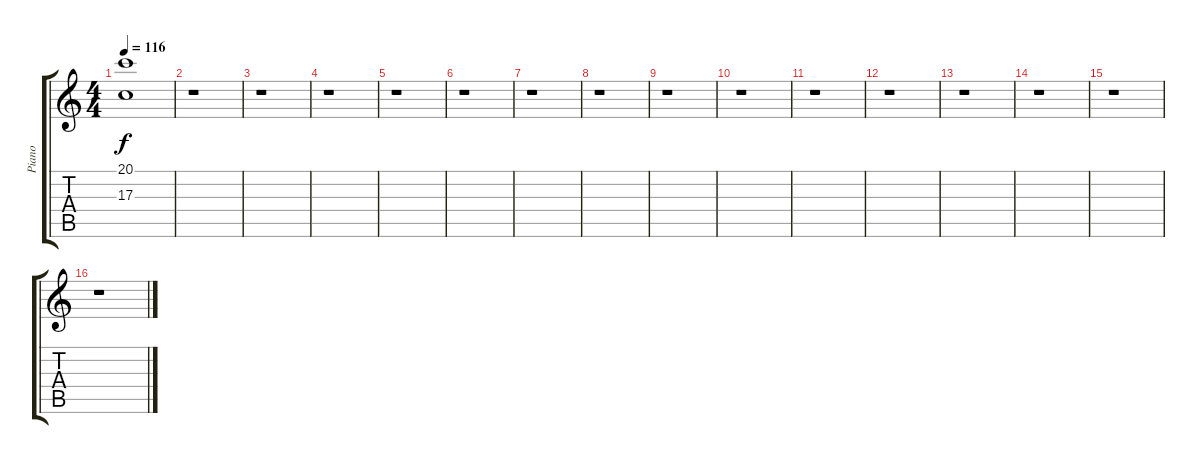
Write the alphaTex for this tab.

\track ("Piano" "Piano") {instrument honkytonkpiano}
\staff {score tabs}
\tuning (E4 B3 G3 D3 A2 E2) {hide}
\ts (4 4)
\tempo 116
\clef g2
\ks c
(20.1 17.3).1{dy f} |
r.1 |
r.1 |
r.1 |
r.1 |
r.1 |
r.1 |
r.1 |
r.1 |
r.1 |
r.1 |
r.1 |
r.1 |
r.1 |
r.1 |
r.1
